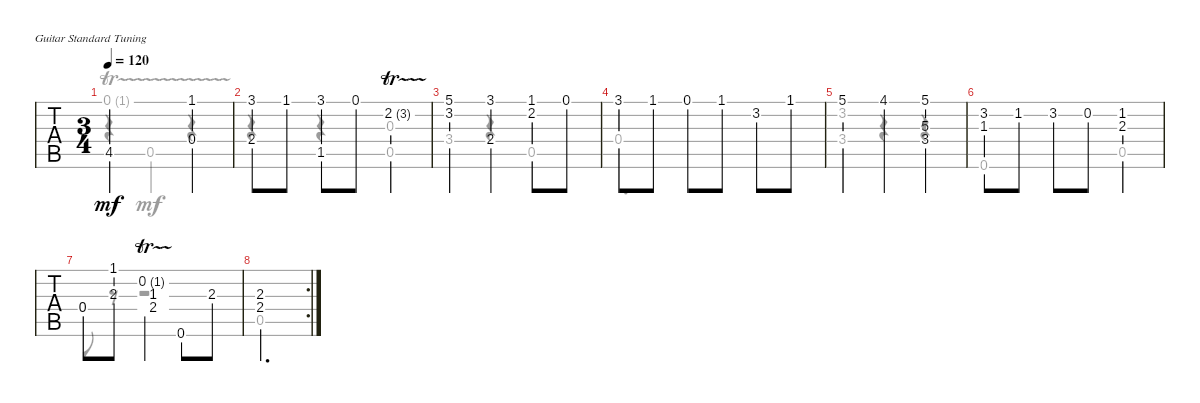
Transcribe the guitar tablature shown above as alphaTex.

\defaultSystemsLayout 4
\bracketExtendMode groupsimilarinstruments
\singleTrackTrackNamePolicy hidden
\multiTrackTrackNamePolicy hidden
\firstSystemTrackNameOrientation horizontal
\otherSystemsTrackNameOrientation horizontal
\track ("Steel Guitar" "S-Gt") {instrument acousticguitarsteel}
\staff {tabs}
\tuning (E4 B3 G3 D3 A2 E2)
\voice
\ts (3 4)
\tempo 120
\clef g2
\ks c
4.5.2{dy mf} (1.1{lf 2} 0.4).4 |
(3.1{lf 5 rf 4} 2.4).8 1.1{lf 2 rf 3}.8 (3.1{lf 5 rf 4} 1.5).8 0.1{rf 3}.8 2.2{tr (3 16)}.4 |
(5.1{lf 5} 3.2{lf 3}).4 (3.1{lf 5} 2.4).4 (1.1{lf 2} 2.2).8 0.1.8 |
3.1{lf 5 rf 4}.8 1.1{lf 2 rf 3}.8 0.1{rf 2}.8 1.1{lf 2 rf 4}.8 3.2{lf 4 rf 2}.8 1.1{lf 2 rf 4}.8 |
5.1{lf 5}.4 4.1{lf 3}.4 (5.1{lf 5} 5.3 3.4).4 |
(3.2{rf 3} 1.3).8 1.2.8 3.2{lf 2 rf 3}.8 0.2.8 (1.2{lf 2} 2.3{lf 4}).4 |
0.4.8 (1.1 2.3).8 (0.2{tr (1 16)} 1.3 2.4).4 0.6.8 2.3.8 |
\rc 2
(2.3{lf 4} 2.4{lf 3}).2{d}
\voice
\clef g2
\ottava regular
\simile none
\ks c
r.4{dy mf beam invert} 0.5.4{beam invert} r.4 |
r.4 r.4 (0.3 0.5).4 |
3.4{lf 2}.4 r.4 0.5.4 |
0.4.2{d} |
(3.4 3.2).4 r.4 r.4 |
0.6{lf 3}.2 0.5.4 |
0.4.8 r.8 r.2 |
0.5.2{d}
\voice
\clef g2
\ottava regular
\simile none
\ks c
0.1{tr (1 16)}.2{dy mf beam invert} |
|
|
|
|
|
|
